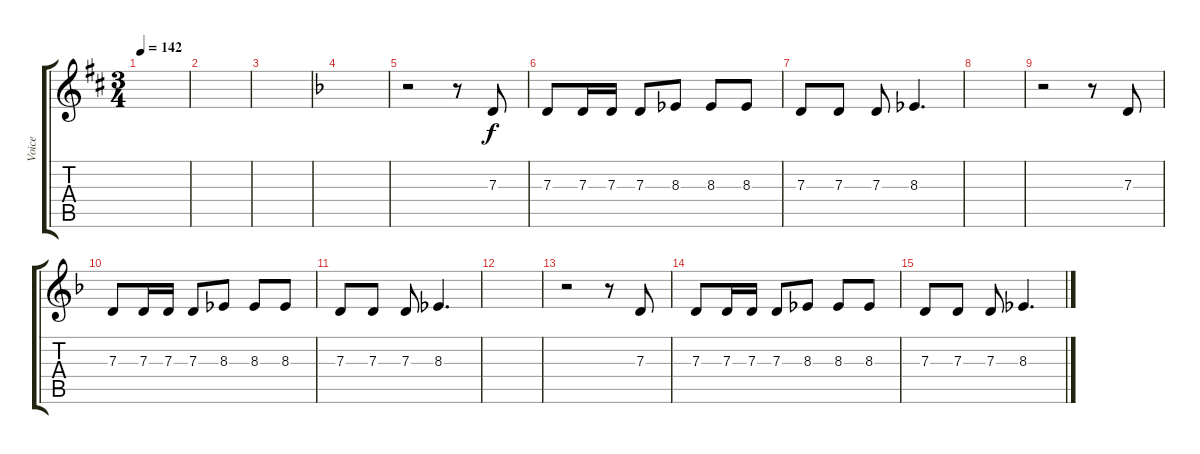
\track ("Voice" "Voice") {instrument lead6voice}
\staff {score tabs}
\tuning (E4 B3 G3 D3 A2 E2) {hide}
\ts (3 4)
\tempo 142
\clef g2
\ks d
|
|
|
\ks dminor
|
r.2 r.8 7.3.8 |
7.3.8 7.3.16 7.3.16 7.3.8 8.3.8 8.3.8 8.3.8 |
7.3.8 7.3.8 7.3.8 8.3.4{d} |
|
r.2 r.8 7.3.8 |
7.3.8 7.3.16 7.3.16 7.3.8 8.3.8 8.3.8 8.3.8 |
7.3.8 7.3.8 7.3.8 8.3.4{d} |
|
r.2 r.8 7.3.8 |
7.3.8 7.3.16 7.3.16 7.3.8 8.3.8 8.3.8 8.3.8 |
7.3.8 7.3.8 7.3.8 8.3.4{d}
